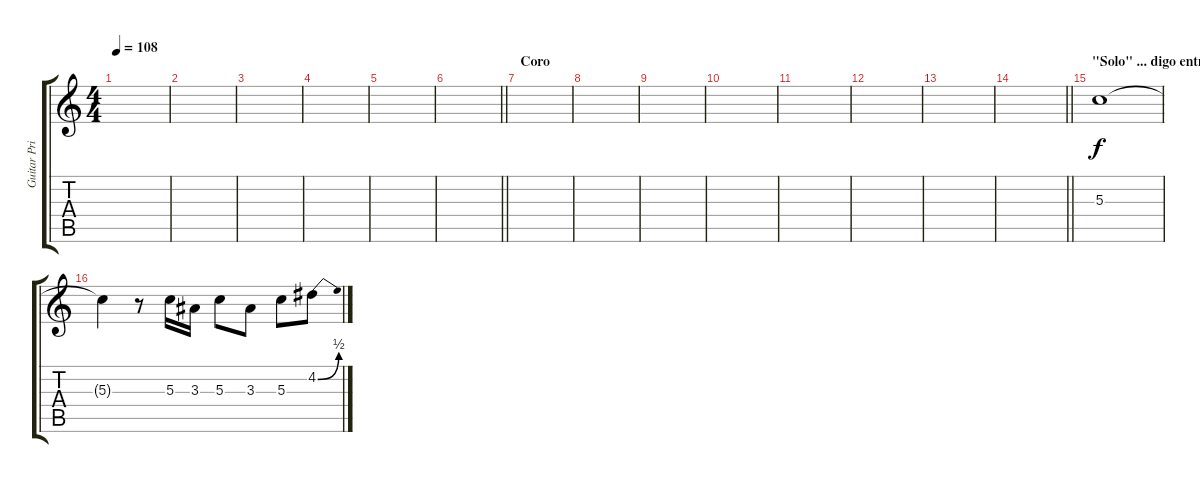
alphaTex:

\track ("Guitar Principal ctm" "Guitar Pri") {instrument distortionguitar}
\staff {score tabs}
\tuning (E4 B3 G3 D3 A2 E2) {hide}
\ts (4 4)
\tempo 108
\clef g2
\ks c
|
|
|
|
|
\barLineRight lightlight
|
\section ("" "Coro")
|
|
|
|
|
|
|
\barLineRight lightlight
|
\section ("" "\"Solo\" ... digo entre comillas")
5.3.1 |
5.3{t}.4 r.8 5.3.16 3.3.16 5.3.8 3.3.8 5.3.8 4.2{be (bend 0 0 60 2)}.8
